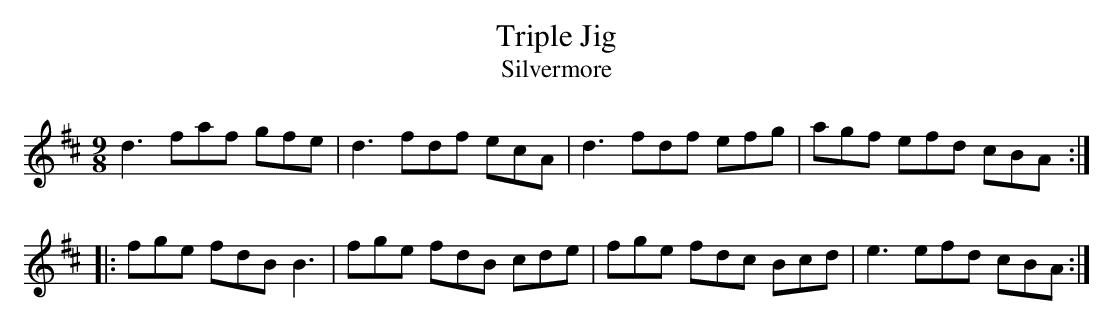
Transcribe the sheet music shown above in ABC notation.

X:1
T:Triple Jig
T:Silvermore
M:9/8
L:1/8
K:D
d3 faf gfe|d3 fdf ecA|d3 fdf efg|agf efd cBA:|
|:fge fdB B3|fge fdB cde|fge fdc Bcd|e3 efd cBA:|]
